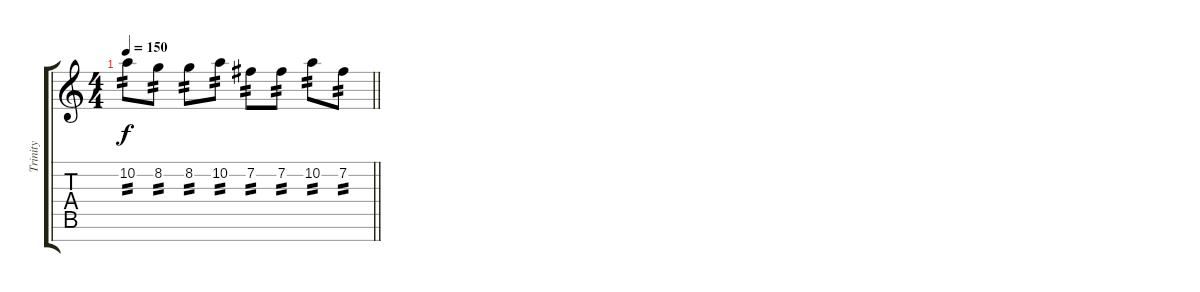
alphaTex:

\track ("Trinity" "Trinity") {instrument overdrivenguitar}
\staff {score tabs}
\tuning (E4 B3 Gb3 D3 A2 E2 B1) {hide}
\ts (4 4)
\tempo 150
\clef g2
\barLineRight lightlight
\ks c
10.2.8{tp 2 dy f} 8.2.8{tp 2} 8.2.8{tp 2} 10.2.8{tp 2} 7.2.8{tp 2} 7.2.8{tp 2} 10.2.8{tp 2} 7.2.8{tp 2}
